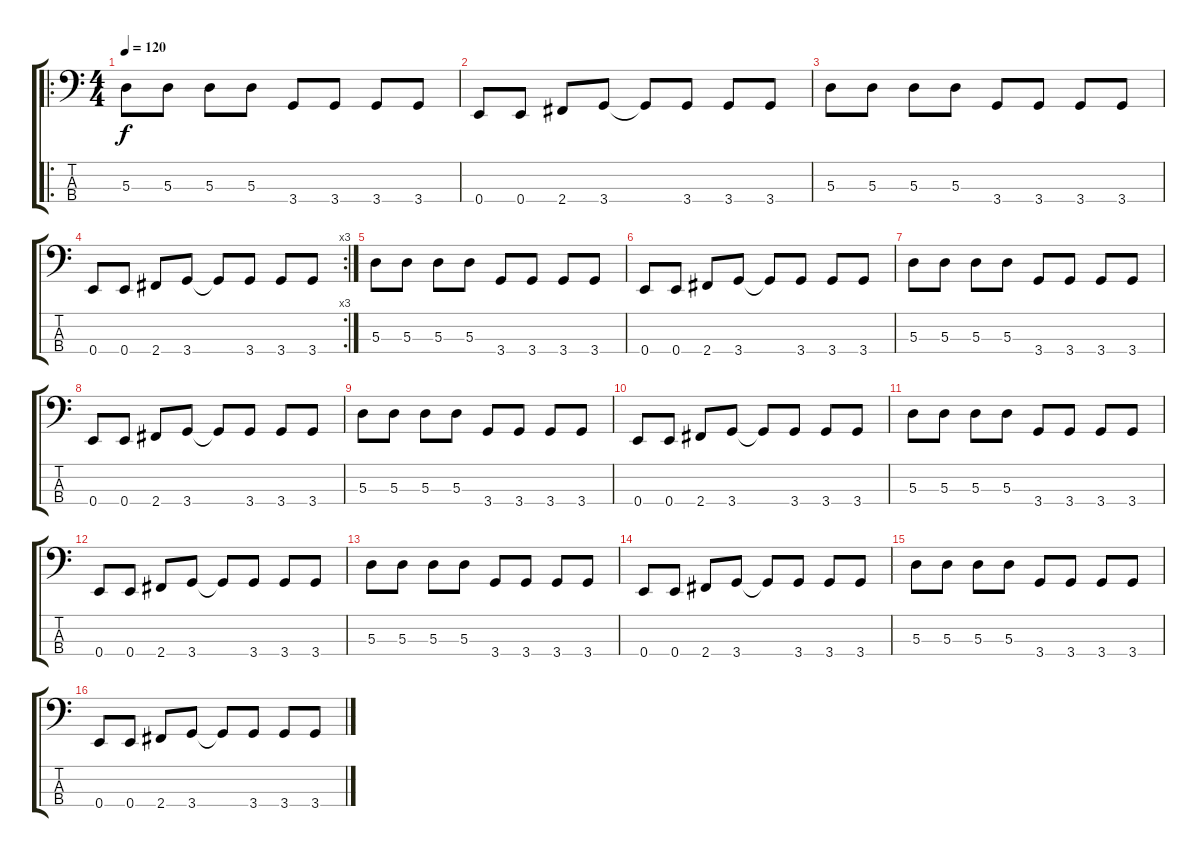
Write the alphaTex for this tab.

\track "" {instrument electricbassfinger}
\staff {score tabs}
\tuning (G2 D2 A1 E1) {hide}
\ro
\ts (4 4)
\tempo 120
\clef f4
\ks c
5.3.8{dy f} 5.3.8 5.3.8 5.3.8 3.4.8 3.4.8 3.4.8 3.4.8 |
0.4.8 0.4.8 2.4.8 3.4.8 3.4{t}.8 3.4.8 3.4.8 3.4.8 |
5.3.8 5.3.8 5.3.8 5.3.8 3.4.8 3.4.8 3.4.8 3.4.8 |
\rc 3
0.4.8 0.4.8 2.4.8 3.4.8 3.4{t}.8 3.4.8 3.4.8 3.4.8 |
5.3.8 5.3.8 5.3.8 5.3.8 3.4.8 3.4.8 3.4.8 3.4.8 |
0.4.8 0.4.8 2.4.8 3.4.8 3.4{t}.8 3.4.8 3.4.8 3.4.8 |
5.3.8 5.3.8 5.3.8 5.3.8 3.4.8 3.4.8 3.4.8 3.4.8 |
0.4.8 0.4.8 2.4.8 3.4.8 3.4{t}.8 3.4.8 3.4.8 3.4.8 |
5.3.8 5.3.8 5.3.8 5.3.8 3.4.8 3.4.8 3.4.8 3.4.8 |
0.4.8 0.4.8 2.4.8 3.4.8 3.4{t}.8 3.4.8 3.4.8 3.4.8 |
5.3.8 5.3.8 5.3.8 5.3.8 3.4.8 3.4.8 3.4.8 3.4.8 |
0.4.8 0.4.8 2.4.8 3.4.8 3.4{t}.8 3.4.8 3.4.8 3.4.8 |
5.3.8 5.3.8 5.3.8 5.3.8 3.4.8 3.4.8 3.4.8 3.4.8 |
0.4.8 0.4.8 2.4.8 3.4.8 3.4{t}.8 3.4.8 3.4.8 3.4.8 |
5.3.8 5.3.8 5.3.8 5.3.8 3.4.8 3.4.8 3.4.8 3.4.8 |
0.4.8 0.4.8 2.4.8 3.4.8 3.4{t}.8 3.4.8 3.4.8 3.4.8
